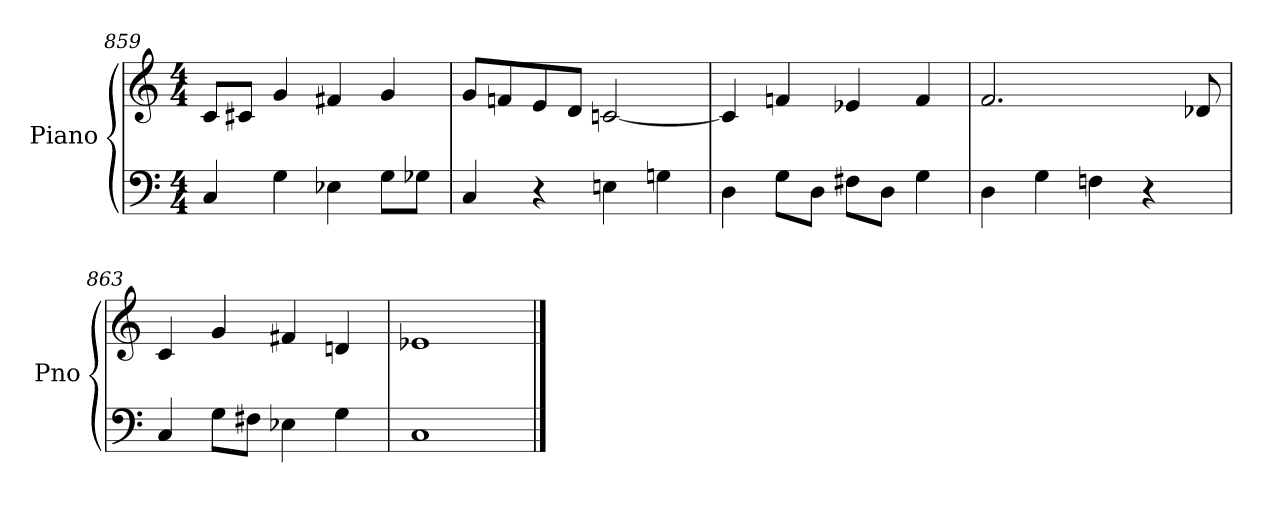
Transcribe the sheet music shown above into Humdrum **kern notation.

**kern	**kern
*part1	*part1
*staff2	*staff1
*I"Piano	*
*I'Pno	*
!!LO:PB:g=z
*clefF4	*clefG2
*k[]	*k[]
*M4/4	*M4/4
=859	=859
4C/	8c/L
.	8c#X/J
4G\	4g/
4E-X\	4f#X/
8G\L	4g/
8G-X\J	.
=860	=860
4C/	8g/L
.	8fn/
4r	8e/
.	8d/J
4En\	[2cn/
4Gn\	.
=861	=861
4D\	4c/]
8G\L	4fn/
8D\J	.
8F#X\L	4e-X/
8D\J	.
4G\	4f/
=862	=862
4D\	2.f/
4G\	.
4Fn\	.
4r	4ryy
8ryy	8d-X/
=863	=863
4C/	4c/
8G\L	4g/
8F#X\J	.
4E-X\	4f#X/
4G\	4dn/
=864	=864
1C	1e-X
==	==
*-	*-
